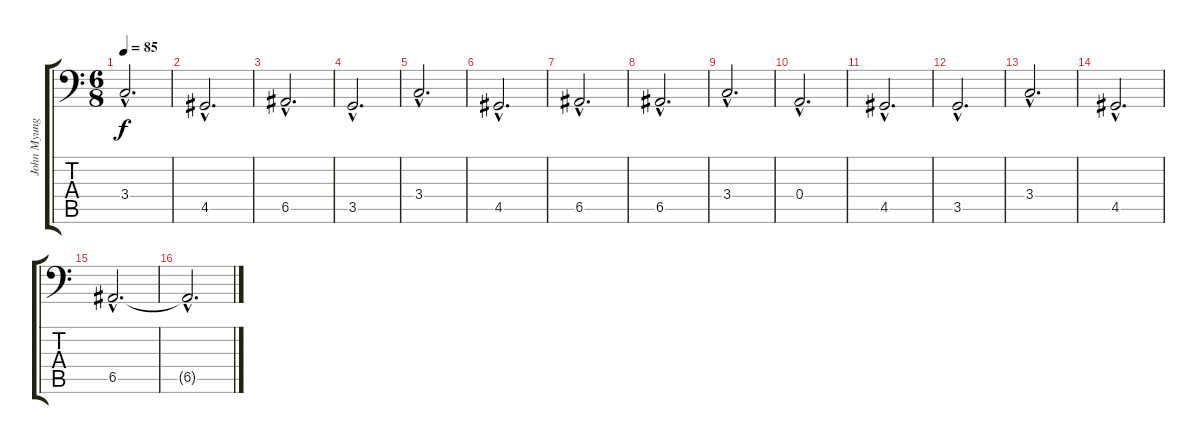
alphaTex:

\track ("John Myung" "John Myung") {instrument electricbassfinger}
\staff {score tabs}
\tuning (C3 G2 D2 A1 E1 B0) {hide}
\ts (6 8)
\tempo 85
\clef f4
\ks c
3.4{hac}.2{d dy f instrument electricbassfinger} |
4.5{hac}.2{d} |
6.5{hac}.2{d} |
3.5{hac}.2{d} |
3.4{hac}.2{d} |
4.5{hac}.2{d} |
6.5{hac}.2{d} |
6.5{hac}.2{d} |
3.4{hac}.2{d} |
0.4{hac}.2{d} |
4.5{hac}.2{d} |
3.5{hac}.2{d} |
3.4{hac}.2{d} |
4.5{hac}.2{d} |
6.5{hac}.2{d} |
6.5{hac t}.2{d}
